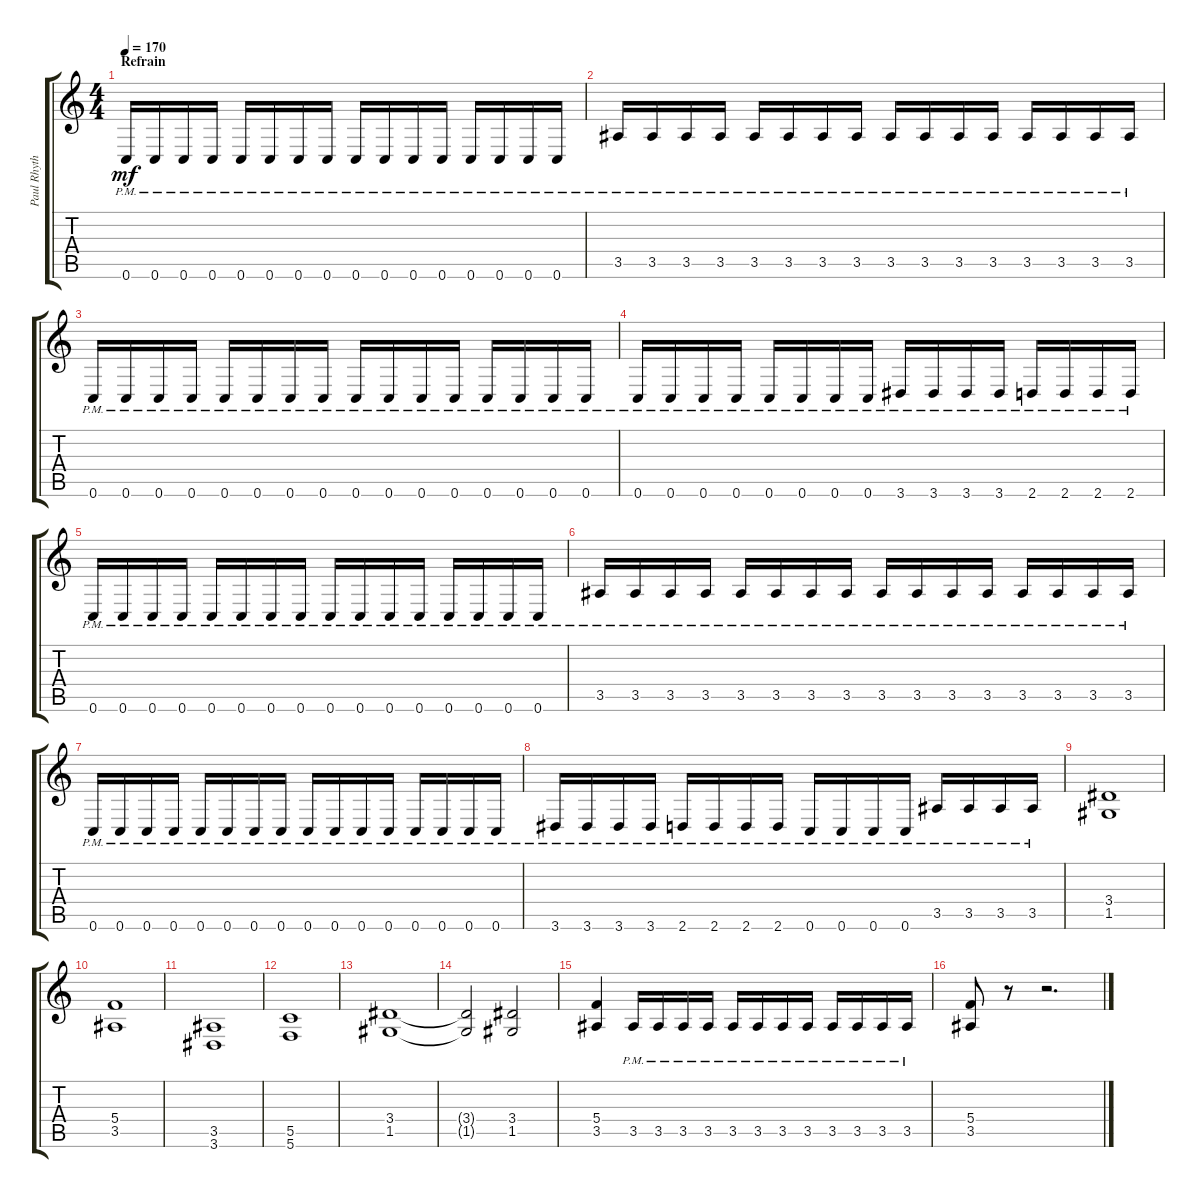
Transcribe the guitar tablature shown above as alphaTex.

\track ("Paul Rhythm" "Paul Rhyth") {instrument distortionguitar}
\staff {score tabs}
\tuning (D4 A3 F3 C3 G2 C2) {hide}
\ts (4 4)
\section ("" "Refrain")
\tempo 170
\clef g2
\ks c
0.6{pm}.16{dy mf} 0.6{pm}.16 0.6{pm}.16 0.6{pm}.16 0.6{pm}.16 0.6{pm}.16 0.6{pm}.16 0.6{pm}.16 0.6{pm}.16 0.6{pm}.16 0.6{pm}.16 0.6{pm}.16 0.6{pm}.16 0.6{pm}.16 0.6{pm}.16 0.6{pm}.16 |
3.5{pm}.16 3.5{pm}.16 3.5{pm}.16 3.5{pm}.16 3.5{pm}.16 3.5{pm}.16 3.5{pm}.16 3.5{pm}.16 3.5{pm}.16 3.5{pm}.16 3.5{pm}.16 3.5{pm}.16 3.5{pm}.16 3.5{pm}.16 3.5{pm}.16 3.5{pm}.16 |
0.6{pm}.16 0.6{pm}.16 0.6{pm}.16 0.6{pm}.16 0.6{pm}.16 0.6{pm}.16 0.6{pm}.16 0.6{pm}.16 0.6{pm}.16 0.6{pm}.16 0.6{pm}.16 0.6{pm}.16 0.6{pm}.16 0.6{pm}.16 0.6{pm}.16 0.6{pm}.16 |
0.6{pm}.16 0.6{pm}.16 0.6{pm}.16 0.6{pm}.16 0.6{pm}.16 0.6{pm}.16 0.6{pm}.16 0.6{pm}.16 3.6{pm}.16 3.6{pm}.16 3.6{pm}.16 3.6{pm}.16 2.6{pm}.16 2.6{pm}.16 2.6{pm}.16 2.6{pm}.16 |
0.6{pm}.16 0.6{pm}.16 0.6{pm}.16 0.6{pm}.16 0.6{pm}.16 0.6{pm}.16 0.6{pm}.16 0.6{pm}.16 0.6{pm}.16 0.6{pm}.16 0.6{pm}.16 0.6{pm}.16 0.6{pm}.16 0.6{pm}.16 0.6{pm}.16 0.6{pm}.16 |
3.5{pm}.16 3.5{pm}.16 3.5{pm}.16 3.5{pm}.16 3.5{pm}.16 3.5{pm}.16 3.5{pm}.16 3.5{pm}.16 3.5{pm}.16 3.5{pm}.16 3.5{pm}.16 3.5{pm}.16 3.5{pm}.16 3.5{pm}.16 3.5{pm}.16 3.5{pm}.16 |
0.6{pm}.16 0.6{pm}.16 0.6{pm}.16 0.6{pm}.16 0.6{pm}.16 0.6{pm}.16 0.6{pm}.16 0.6{pm}.16 0.6{pm}.16 0.6{pm}.16 0.6{pm}.16 0.6{pm}.16 0.6{pm}.16 0.6{pm}.16 0.6{pm}.16 0.6{pm}.16 |
3.6{pm}.16 3.6{pm}.16 3.6{pm}.16 3.6{pm}.16 2.6{pm}.16 2.6{pm}.16 2.6{pm}.16 2.6{pm}.16 0.6{pm}.16 0.6{pm}.16 0.6{pm}.16 0.6{pm}.16 3.5{pm}.16 3.5{pm}.16 3.5{pm}.16 3.5{pm}.16 |
(3.4 1.5).1 |
(5.4 3.5).1 |
(3.5 3.6).1 |
(5.5 5.6).1 |
(3.4 1.5).1 |
(3.4{t} 1.5{t}).2 (3.4 1.5).2 |
(5.4 3.5).4 3.5{pm}.16 3.5{pm}.16 3.5{pm}.16 3.5{pm}.16 3.5{pm}.16 3.5{pm}.16 3.5{pm}.16 3.5{pm}.16 3.5{pm}.16 3.5{pm}.16 3.5{pm}.16 3.5{pm}.16 |
(5.4 3.5).8 r.8 r.2{d}
